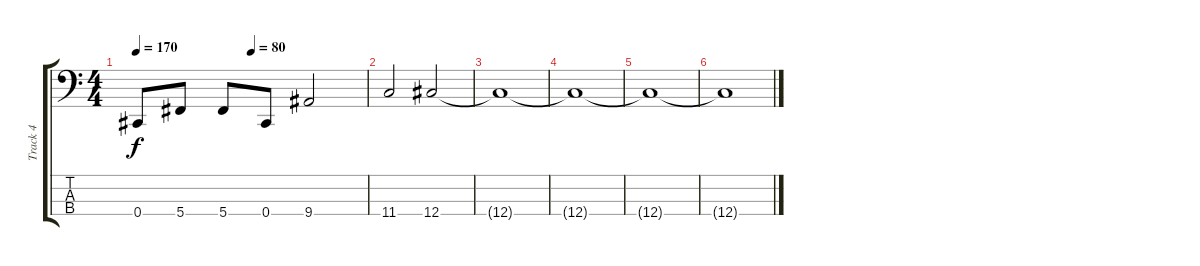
\track ("Track 4" "Track 4") {instrument electricbassfinger}
\staff {score tabs}
\tuning (Gb2 Db2 Ab1 Db1) {hide}
\ts (4 4)
\tempo 170
\tempo (80 0.5)
\clef f4
\ks c
0.4.8{dy f} 5.4.8 5.4.8 0.4.8 9.4.2 |
11.4.2 12.4.2{volume 0} |
12.4{t}.1 |
12.4{t}.1 |
12.4{t}.1 |
12.4{t}.1
